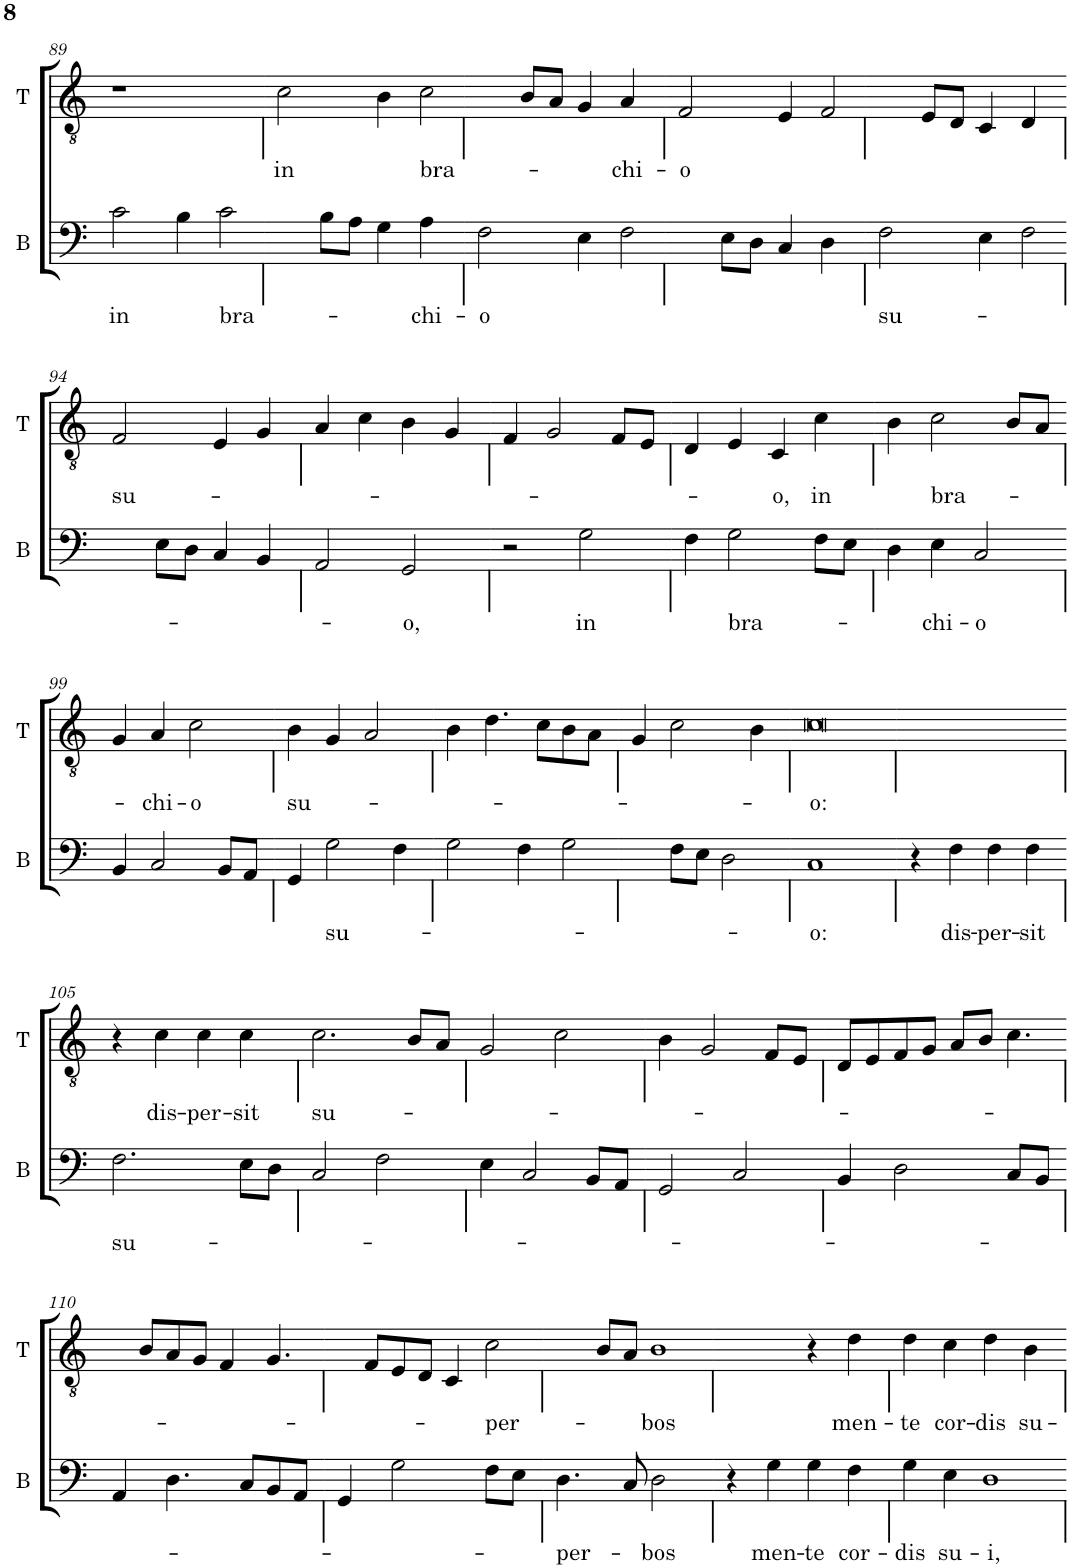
**kern	**text	**kern	**text
*part2	*part2	*part1	*part1
*staff2	*staff2	*staff1	*staff1
*I"B	*	*I"T	*
*I'B	*	*I'T	*
!!LO:PB:g=z
*clefF4	*	*clefGv2	*
*k[]	*	*k[]	*
*M2/2	*	*M2/2	*
*met(c|)	*	*met(c|)	*
=89	=89	=89	=89
!	!LO:LY:b	!	!
2c\	in	1r	.
4B\	.	.	.
!	!LO:LY:b	!	!
[4c\	bra-	.	.
=90	=90	=90	=90
!	!	!	!LO:LY:b
4c\]	.	2c\	in
8B\L	.	.	.
8A\J	.	.	.
4G\	.	4B\	.
!	!LO:LY:b	!	!LO:LY:b
4A\	-chi-	[4c\	bra-
=91	=91	=91	=91
!	!LO:LY:b	!	!
2F\	-o	4c\]	.
.	.	8B/L	.
.	.	8A/J	.
4E\	.	4G/	.
!	!	!	!LO:LY:b
[4F\	.	4A/	-chi-
=92	=92	=92	=92
!	!	!	!LO:LY:b
4F\]	.	2F/	-o
8E\L	.	.	.
8D\J	.	.	.
4C/	.	4E/	.
4D\	.	[4F/	.
=93	=93	=93	=93
!	!LO:LY:b	!	!
2F\	su-	4F/]	.
.	.	8E/L	.
.	.	8D/J	.
4E\	.	4C/	.
[4F\	.	4D/	.
!!LO:LB:g=z
=94	=94	=94	=94
!	!	!	!LO:LY:b
4F\]	.	2F/	su-
8E\L	.	.	.
8D\J	.	.	.
4C/	.	4E/	.
4BB/	.	4G/	.
=95	=95	=95	=95
2AA/	.	4A/	.
.	.	4c\	.
!	!LO:LY:b	!	!
2GG/	-o,	4B\	.
.	.	4G/	.
=96	=96	=96	=96
2r	.	4F/	.
.	.	2G/	.
!	!LO:LY:b	!	!
2G\	in	.	.
.	.	8F/L	.
.	.	8E/J	.
=97	=97	=97	=97
4F\	.	4D/	.
!	!LO:LY:b	!	!
2G\	bra-	4E/	.
!	!	!	!LO:LY:b
.	.	4C/	-o,
!	!	!	!LO:LY:b
8F\L	.	4c\	in
8E\J	.	.	.
=98	=98	=98	=98
4D\	.	4B\	.
!	!LO:LY:b	!	!LO:LY:b
4E\	-chi-	2c\	bra-
!	!LO:LY:b	!	!
2C/	-o	.	.
.	.	8B/L	.
.	.	8A/J	.
!!LO:LB:g=z
=99	=99	=99	=99
4BB/	.	4G/	.
!	!	!	!LO:LY:b
2C/	.	4A/	-chi-
!	!	!	!LO:LY:b
.	.	2c\	-o
8BB/L	.	.	.
8AA/J	.	.	.
=100	=100	=100	=100
!	!	!	!LO:LY:b
4GG/	.	4B\	su-
!	!LO:LY:b	!	!
2G\	su-	4G/	.
.	.	2A/	.
4F\	.	.	.
=101	=101	=101	=101
2G\	.	4B\	.
.	.	4.d\	.
4F\	.	.	.
.	.	8c\L	.
[4G\	.	8B\	.
.	.	8A\J	.
=102	=102	=102	=102
4G\]	.	4G/	.
8F\L	.	2c\	.
8E\J	.	.	.
2D\	.	.	.
.	.	4B\	.
=103	=103	=103	=103
!	!LO:LY:b	!	!LO:LY:b
1C	-o:	[1c	-o:
=104	=104	=104	=104
4r	.	1c]	.
!	!LO:LY:b	!	!
4F\	dis-	.	.
!	!LO:LY:b	!	!
4F\	-per-	.	.
!	!LO:LY:b	!	!
4F\	-sit	.	.
!!LO:LB:g=z
=105	=105	=105	=105
!	!LO:LY:b	!	!
2.F\	su-	4r	.
!	!	!	!LO:LY:b
.	.	4c\	dis-
!	!	!	!LO:LY:b
.	.	4c\	-per-
!	!	!	!LO:LY:b
8E\L	.	4c\	-sit
8D\J	.	.	.
=106	=106	=106	=106
!	!	!	!LO:LY:b
2C/	.	2.c\	su-
2F\	.	.	.
.	.	8B/L	.
.	.	8A/J	.
=107	=107	=107	=107
4E\	.	2G/	.
2C/	.	.	.
.	.	2c\	.
8BB/L	.	.	.
8AA/J	.	.	.
=108	=108	=108	=108
2GG/	.	4B\	.
.	.	2G/	.
2C/	.	.	.
.	.	8F/L	.
.	.	8E/J	.
=109	=109	=109	=109
4BB/	.	8D/L	.
.	.	8E/	.
2D\	.	8F/	.
.	.	8G/J	.
.	.	8A/L	.
.	.	8B/J	.
!	!	!LO:N:vis=4.	!
8C/L	.	[4c\	.
8BB/J	.	.	.
!!LO:LB:g=z
=110	=110	=110	=110
4AA/	.	8c\]	.
.	.	8B/L	.
4.D\	.	8A/	.
.	.	8G/J	.
.	.	4F/	.
8C/L	.	.	.
!	!	!LO:N:vis=4.	!
8BB/	.	[4G/	.
8AA/J	.	.	.
=111	=111	=111	=111
4GG/	.	8G/]	.
.	.	8F/L	.
2G\	.	8E/	.
.	.	8D/J	.
.	.	4C/	.
!	!	!	!LO:LY:b
8F\L	.	[4c\	per-
8E\J	.	.	.
=112	=112	=112	=112
!	!LO:LY:b	!	!
4.D\	-per-	4c\]	.
.	.	8B/L	.
8C/	.	8A/J	.
!	!LO:LY:b	!	!LO:LY:b
2D\	-bos	[2B	-bos
=113	=113	=113	=113
4r	.	2B\]	.
!	!LO:LY:b	!	!
4G\	men-	.	.
!	!LO:LY:b	!	!
4G\	-te	4r	.
!	!LO:LY:b	!	!LO:LY:b
4F\	cor-	4d\	men-
=114	=114	=114	=114
!	!LO:LY:b	!	!LO:LY:b
4G\	-dis	4d\	-te
!	!LO:LY:b	!	!LO:LY:b
4E\	su-	4c\	cor-
!	!LO:LY:b	!	!LO:LY:b
[2D	-i,	4d\	-dis
!	!	!	!LO:LY:b
.	.	4B\	su-
=	=	=	=
*-	*-	*-	*-
